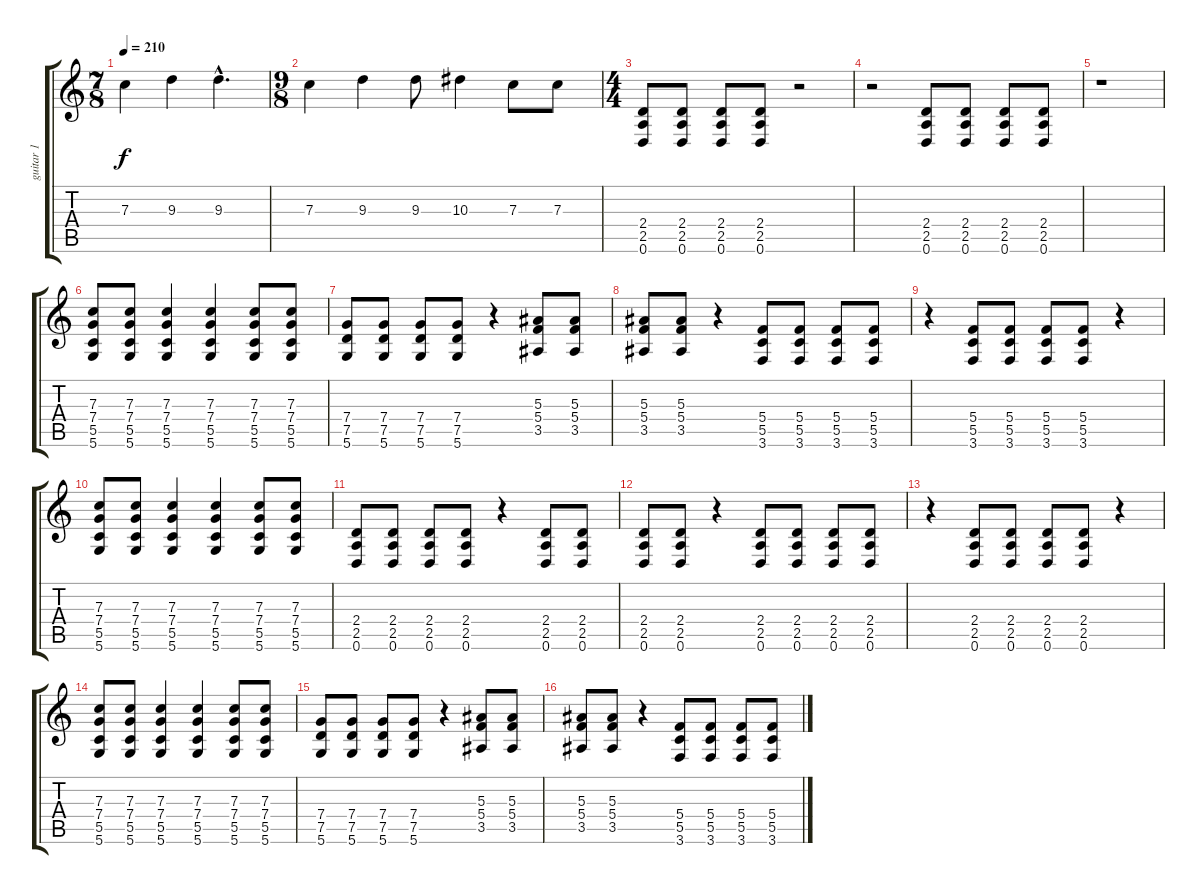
\track ("guitar 1" "guitar 1") {instrument distortionguitar}
\staff {score tabs}
\tuning (D4 A3 F3 C3 G2 D2) {hide}
\ts (7 8)
\tempo 210
\clef g2
\ks c
7.3.4{dy f} 9.3.4 9.3{hac}.4{d} |
\ts (9 8)
7.3.4 9.3.4 9.3.8 10.3.4 7.3.8 7.3.8 |
\ts (4 4)
(2.4 2.5 0.6).8 (2.4 2.5 0.6).8 (2.4 2.5 0.6).8 (2.4 2.5 0.6).8 r.2 |
r.2 (2.4 2.5 0.6).8 (2.4 2.5 0.6).8 (2.4 2.5 0.6).8 (2.4 2.5 0.6).8 |
r.1 |
(7.3 7.4 5.5 5.6).8 (7.3 7.4 5.5 5.6).8 (7.3 7.4 5.5 5.6).4 (7.3 7.4 5.5 5.6).4 (7.3 7.4 5.5 5.6).8 (7.3 7.4 5.5 5.6).8 |
(7.4 7.5 5.6).8 (7.4 7.5 5.6).8 (7.4 7.5 5.6).8 (7.4 7.5 5.6).8 r.4 (5.3 5.4 3.5).8 (5.3 5.4 3.5).8 |
(5.3 5.4 3.5).8 (5.3 5.4 3.5).8 r.4 (5.4 5.5 3.6).8 (5.4 5.5 3.6).8 (5.4 5.5 3.6).8 (5.4 5.5 3.6).8 |
r.4 (5.4 5.5 3.6).8 (5.4 5.5 3.6).8 (5.4 5.5 3.6).8 (5.4 5.5 3.6).8 r.4 |
(7.3 7.4 5.5 5.6).8 (7.3 7.4 5.5 5.6).8 (7.3 7.4 5.5 5.6).4 (7.3 7.4 5.5 5.6).4 (7.3 7.4 5.5 5.6).8 (7.3 7.4 5.5 5.6).8 |
(2.4 2.5 0.6).8 (2.4 2.5 0.6).8 (2.4 2.5 0.6).8 (2.4 2.5 0.6).8 r.4 (2.4 2.5 0.6).8 (2.4 2.5 0.6).8 |
(2.4 2.5 0.6).8 (2.4 2.5 0.6).8 r.4 (2.4 2.5 0.6).8 (2.4 2.5 0.6).8 (2.4 2.5 0.6).8 (2.4 2.5 0.6).8 |
r.4 (2.4 2.5 0.6).8 (2.4 2.5 0.6).8 (2.4 2.5 0.6).8 (2.4 2.5 0.6).8 r.4 |
(7.3 7.4 5.5 5.6).8 (7.3 7.4 5.5 5.6).8 (7.3 7.4 5.5 5.6).4 (7.3 7.4 5.5 5.6).4 (7.3 7.4 5.5 5.6).8 (7.3 7.4 5.5 5.6).8 |
(7.4 7.5 5.6).8 (7.4 7.5 5.6).8 (7.4 7.5 5.6).8 (7.4 7.5 5.6).8 r.4 (5.3 5.4 3.5).8 (5.3 5.4 3.5).8 |
(5.3 5.4 3.5).8 (5.3 5.4 3.5).8 r.4 (5.4 5.5 3.6).8 (5.4 5.5 3.6).8 (5.4 5.5 3.6).8 (5.4 5.5 3.6).8
